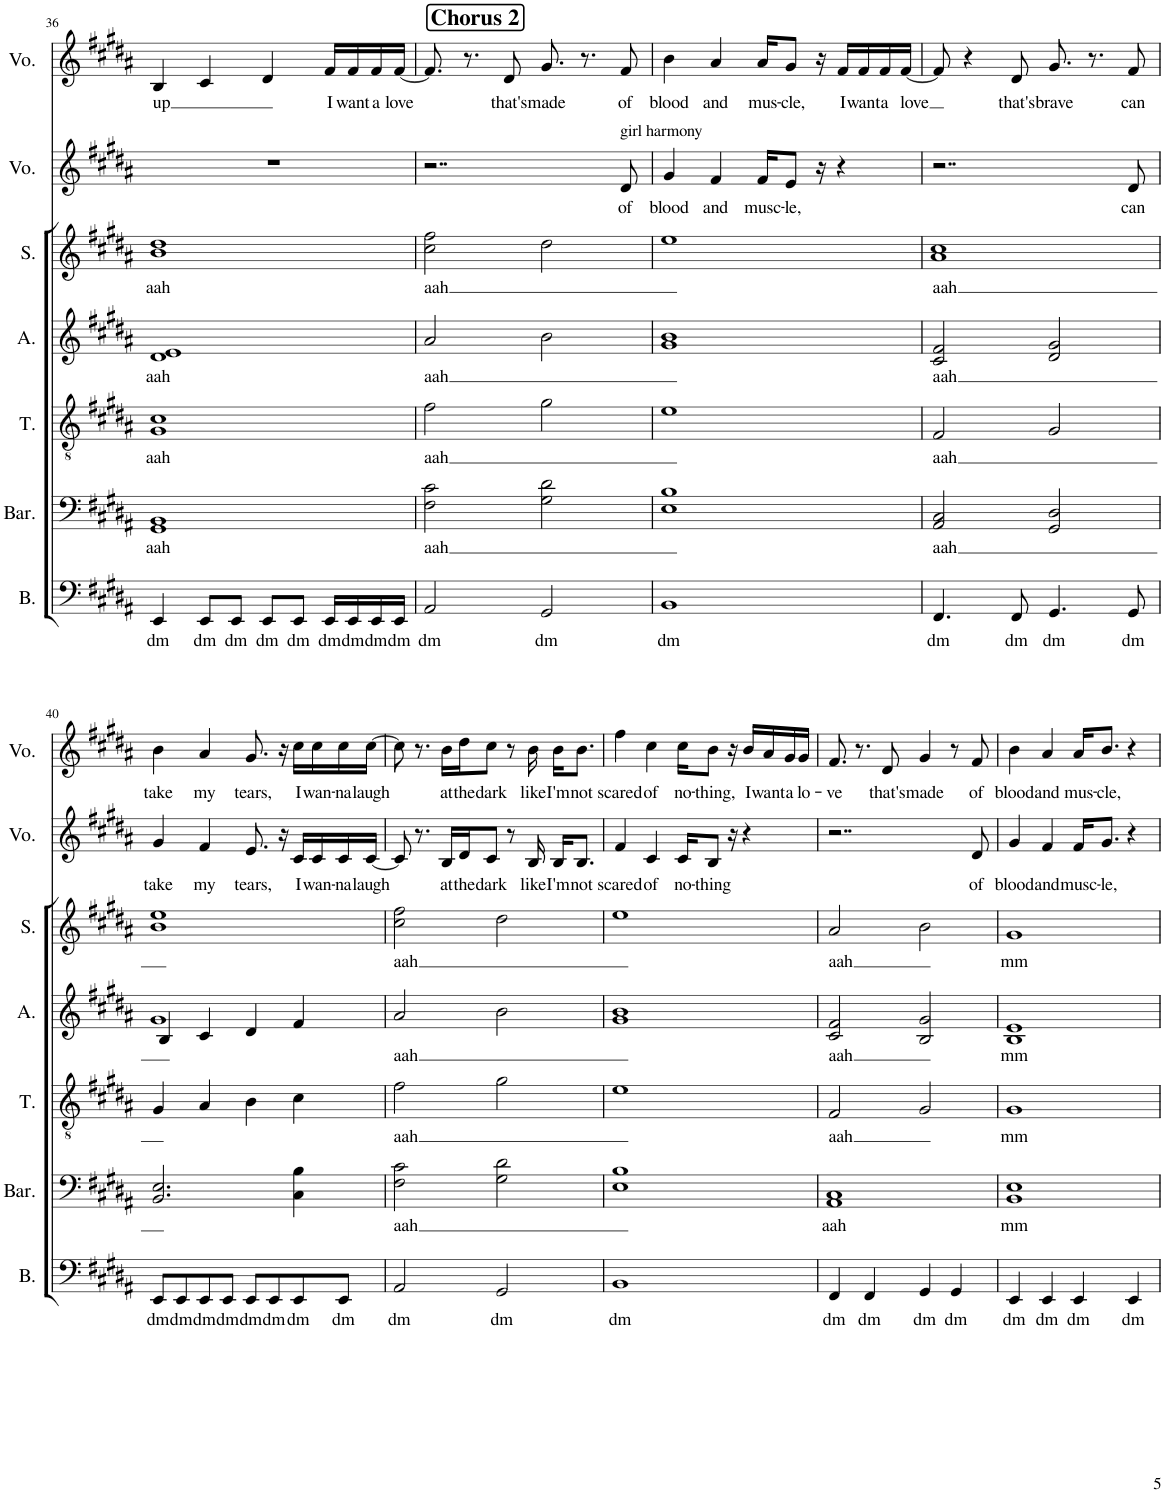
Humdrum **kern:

**kern	**text	**kern	**text	**kern	**text	**kern	**text	**kern	**text	**kern	**text	**kern	**text
*part7	*part7	*part6	*part6	*part5	*part5	*part4	*part4	*part3	*part3	*part2	*part2	*part1	*part1
*staff7	*staff7	*staff6	*staff6	*staff5	*staff5	*staff4	*staff4	*staff3	*staff3	*staff2	*staff2	*staff1	*staff1
*I"Bass	*	*I"Baritone	*	*I"Tenor	*	*I"Alto	*	*I"Soprano	*	*I"Voice	*	*I"Voice	*
*I'B.	*	*I'Bar.	*	*I'T.	*	*I'A.	*	*I'S.	*	*I'Vo.	*	*I'Vo.	*
!!LO:PB:g=z
*clefF4	*	*clefF4	*	*clefGv2	*	*clefG2	*	*clefG2	*	*clefG2	*	*clefG2	*
*k[f#c#g#d#a#]	*	*k[f#c#g#d#a#]	*	*k[f#c#g#d#a#]	*	*k[f#c#g#d#a#]	*	*k[f#c#g#d#a#]	*	*k[f#c#g#d#a#]	*	*k[f#c#g#d#a#]	*
*M4/4	*	*M4/4	*	*M4/4	*	*M4/4	*	*M4/4	*	*M4/4	*	*M4/4	*
=36	=36	=36	=36	=36	=36	=36	=36	=36	=36	=36	=36	=36	=36
!	!LO:LY:b	!	!LO:LY:b	!	!LO:LY:b	!	!LO:LY:b	!	!LO:LY:b	!	!	!	!LO:LY:b
4EE/	dm	1GG# 1BB	aah	1G# 1c#	aah	1d# 1e	aah	1b 1dd#	aah	1r	.	4B/	up
!	!LO:LY:b	!	!	!	!	!	!	!	!	!	!	!	!
8EE/L	dm	.	.	.	.	.	.	.	.	.	.	4c#/	.
!	!LO:LY:b	!	!	!	!	!	!	!	!	!	!	!	!
8EE/J	dm	.	.	.	.	.	.	.	.	.	.	.	.
!	!LO:LY:b	!	!	!	!	!	!	!	!	!	!	!	!
8EE/L	dm	.	.	.	.	.	.	.	.	.	.	4d#/	.
!	!LO:LY:b	!	!	!	!	!	!	!	!	!	!	!	!
8EE/J	dm	.	.	.	.	.	.	.	.	.	.	.	.
!	!LO:LY:b	!	!	!	!	!	!	!	!	!	!	!	!LO:LY:b
16EE/LL	dm	.	.	.	.	.	.	.	.	.	.	16f#/LL	I
!	!LO:LY:b	!	!	!	!	!	!	!	!	!	!	!	!LO:LY:b
16EE/	dm	.	.	.	.	.	.	.	.	.	.	16f#/	want
!	!LO:LY:b	!	!	!	!	!	!	!	!	!	!	!	!LO:LY:b
16EE/	dm	.	.	.	.	.	.	.	.	.	.	16f#/	a
!	!LO:LY:b	!	!	!	!	!	!	!	!	!	!	!	!LO:LY:b
16EE/JJ	dm	.	.	.	.	.	.	.	.	.	.	[16f#/JJ	love
!!LO:REH:place=s1:a:B:cj:fs=14:t=Chorus 2
=37	=37	=37	=37	=37	=37	=37	=37	=37	=37	=37	=37	=37	=37
!	!LO:LY:b	!	!LO:LY:b	!	!LO:LY:b	!	!LO:LY:b	!	!LO:LY:b	!	!	!	!
2AA#/	dm	2F#\ 2c#\	aah	2f#\	aah	2a#/	aah	2cc#\ 2ff#\	aah	2..r	.	8.f#/]	.
.	.	.	.	.	.	.	.	.	.	.	.	8.r	.
!	!	!	!	!	!	!	!	!	!	!	!	!	!LO:LY:b
.	.	.	.	.	.	.	.	.	.	.	.	8d#/	that's
!	!LO:LY:b	!	!	!	!	!	!	!	!	!	!	!	!LO:LY:b
2GG#/	dm	2G#\ 2d#\	.	2g#\	.	2b\	.	2dd#\	.	.	.	8.g#/	made
.	.	.	.	.	.	.	.	.	.	.	.	8.r	.
!	!	!	!	!	!	!	!	!	!	!LO:TX:a:t=girl harmony	!	!	!
!	!	!	!	!	!	!	!	!	!	!	!LO:LY:b	!	!LO:LY:b
.	.	.	.	.	.	.	.	.	.	8d#/	of	8f#/	of
=38	=38	=38	=38	=38	=38	=38	=38	=38	=38	=38	=38	=38	=38
!	!LO:LY:b	!	!	!	!	!	!	!	!	!	!LO:LY:b	!	!LO:LY:b
1BB	dm	1E 1B	.	1e	.	1g# 1b	.	1ee	.	4g#/	blood	4b\	blood
!	!	!	!	!	!	!	!	!	!	!	!LO:LY:b	!	!LO:LY:b
.	.	.	.	.	.	.	.	.	.	4f#/	and	4a#/	and
!	!	!	!	!	!	!	!	!	!	!	!LO:LY:b	!	!LO:LY:b
.	.	.	.	.	.	.	.	.	.	16f#/KL	musc-	16a#/KL	mus-
!	!	!	!	!	!	!	!	!	!	!	!LO:LY:b	!	!LO:LY:b
.	.	.	.	.	.	.	.	.	.	8e/J	-le,	8g#/J	-cle,
.	.	.	.	.	.	.	.	.	.	16r	.	16r	.
!	!	!	!	!	!	!	!	!	!	!	!	!	!LO:LY:b
.	.	.	.	.	.	.	.	.	.	4r	.	16f#/LL	I
!	!	!	!	!	!	!	!	!	!	!	!	!	!LO:LY:b
.	.	.	.	.	.	.	.	.	.	.	.	16f#/	want
!	!	!	!	!	!	!	!	!	!	!	!	!	!LO:LY:b
.	.	.	.	.	.	.	.	.	.	.	.	16f#/	a
!	!	!	!	!	!	!	!	!	!	!	!	!	!LO:LY:b
.	.	.	.	.	.	.	.	.	.	.	.	[16f#/JJ	love
=39	=39	=39	=39	=39	=39	=39	=39	=39	=39	=39	=39	=39	=39
!	!LO:LY:b	!	!LO:LY:b	!	!LO:LY:b	!	!LO:LY:b	!	!LO:LY:b	!	!	!	!
4.FF#/	dm	2AA#/ 2C#/	aah	2F#/	aah	2c#/ 2f#/	aah	1a# 1cc#	aah	2..r	.	8f#/]	.
.	.	.	.	.	.	.	.	.	.	.	.	4r	.
!	!LO:LY:b	!	!	!	!	!	!	!	!	!	!	!	!LO:LY:b
8FF#/	dm	.	.	.	.	.	.	.	.	.	.	8d#/	that's
!	!LO:LY:b	!	!	!	!	!	!	!	!	!	!	!	!LO:LY:b
4.GG#/	dm	2GG#/ 2D#/	.	2G#/	.	2d#/ 2g#/	.	.	.	.	.	8.g#/	brave
.	.	.	.	.	.	.	.	.	.	.	.	8.r	.
!	!LO:LY:b	!	!	!	!	!	!	!	!	!	!LO:LY:b	!	!LO:LY:b
8GG#/	dm	.	.	.	.	.	.	.	.	8d#/	can	8f#/	can
!!LO:LB:g=z
=40	=40	=40	=40	=40	=40	=40	=40	=40	=40	=40	=40	=40	=40
!	!LO:LY:b	!	!	!	!	!	!	!	!	!	!LO:LY:b	!	!LO:LY:b
*	*	*	*	*	*	*^	*	*	*	*	*	*	*
8EE/L	dm	2.BB/ 2.E/	.	4G#/	.	4B/	1g#	.	1b 1ee	.	4g#/	take	4b\	take
!	!LO:LY:b	!	!	!	!	!	!	!	!	!	!	!	!	!
8EE/	dm	.	.	.	.	.	.	.	.	.	.	.	.	.
!	!LO:LY:b	!	!	!	!	!	!	!	!	!	!	!LO:LY:b	!	!LO:LY:b
8EE/	dm	.	.	4A#/	.	4c#/	.	.	.	.	4f#/	my	4a#/	my
!	!LO:LY:b	!	!	!	!	!	!	!	!	!	!	!	!	!
8EE/J	dm	.	.	.	.	.	.	.	.	.	.	.	.	.
!	!LO:LY:b	!	!	!	!	!	!	!	!	!	!	!LO:LY:b	!	!LO:LY:b
8EE/L	dm	.	.	4B\	.	4d#/	.	.	.	.	8.e/	tears,	8.g#/	tears,
!	!LO:LY:b	!	!	!	!	!	!	!	!	!	!	!	!	!
8EE/	dm	.	.	.	.	.	.	.	.	.	.	.	.	.
.	.	.	.	.	.	.	.	.	.	.	16r	.	16r	.
!	!LO:LY:b	!	!	!	!	!	!	!	!	!	!	!LO:LY:b	!	!LO:LY:b
8EE/	dm	4C#\ 4B\	.	4c#\	.	4f#/	.	.	.	.	16c#/LL	I	16cc#\LL	I
!	!	!	!	!	!	!	!	!	!	!	!	!LO:LY:b	!	!LO:LY:b
.	.	.	.	.	.	.	.	.	.	.	16c#/	wan-	16cc#\	wan-
!	!LO:LY:b	!	!	!	!	!	!	!	!	!	!	!LO:LY:b	!	!LO:LY:b
8EE/J	dm	.	.	.	.	.	.	.	.	.	16c#/	-na	16cc#\	-na
!	!	!	!	!	!	!	!	!	!	!	!	!LO:LY:b	!	!LO:LY:b
.	.	.	.	.	.	.	.	.	.	.	[16c#/JJ	laugh	[16cc#\JJ	laugh
*	*	*	*	*	*	*v	*v	*	*	*	*	*	*	*
=41	=41	=41	=41	=41	=41	=41	=41	=41	=41	=41	=41	=41	=41
!	!LO:LY:b	!	!LO:LY:b	!	!LO:LY:b	!	!LO:LY:b	!	!LO:LY:b	!	!	!	!
2AA#/	dm	2F#\ 2c#\	aah	2f#\	aah	2a#/	aah	2cc#\ 2ff#\	aah	8c#/]	.	8cc#\]	.
.	.	.	.	.	.	.	.	.	.	8.r	.	8.r	.
!	!	!	!	!	!	!	!	!	!	!	!LO:LY:b	!	!LO:LY:b
.	.	.	.	.	.	.	.	.	.	16B/LL	at	16b\LL	at
!	!	!	!	!	!	!	!	!	!	!	!LO:LY:b	!	!LO:LY:b
.	.	.	.	.	.	.	.	.	.	16d#/J	the	16dd#\J	the
!	!	!	!	!	!	!	!	!	!	!	!LO:LY:b	!	!LO:LY:b
.	.	.	.	.	.	.	.	.	.	8c#/J	dark	8cc#\J	dark
!	!LO:LY:b	!	!	!	!	!	!	!	!	!	!	!	!
2GG#/	dm	2G#\ 2d#\	.	2g#\	.	2b\	.	2dd#\	.	.	.	.	.
.	.	.	.	.	.	.	.	.	.	8r	.	8r	.
!	!	!	!	!	!	!	!	!	!	!	!LO:LY:b	!	!LO:LY:b
.	.	.	.	.	.	.	.	.	.	16B/	like	16b\	like
!	!	!	!	!	!	!	!	!	!	!	!LO:LY:b	!	!LO:LY:b
.	.	.	.	.	.	.	.	.	.	16B/KL	I'm	16b\KL	I'm
!	!	!	!	!	!	!	!	!	!	!	!LO:LY:b	!	!LO:LY:b
.	.	.	.	.	.	.	.	.	.	8.B/J	not	8.b\J	not
=42	=42	=42	=42	=42	=42	=42	=42	=42	=42	=42	=42	=42	=42
!	!LO:LY:b	!	!	!	!	!	!	!	!	!	!LO:LY:b	!	!LO:LY:b
1BB	dm	1E 1B	.	1e	.	1g# 1b	.	1ee	.	4f#/	scared	4ff#\	scared
!	!	!	!	!	!	!	!	!	!	!	!LO:LY:b	!	!LO:LY:b
.	.	.	.	.	.	.	.	.	.	4c#/	of	4cc#\	of
!	!	!	!	!	!	!	!	!	!	!	!LO:LY:b	!	!LO:LY:b
.	.	.	.	.	.	.	.	.	.	16c#/KL	no-	16cc#\KL	no-
!	!	!	!	!	!	!	!	!	!	!	!LO:LY:b	!	!LO:LY:b
.	.	.	.	.	.	.	.	.	.	8B/J	-thing	8b\J	-thing,
.	.	.	.	.	.	.	.	.	.	16r	.	16r	.
!	!	!	!	!	!	!	!	!	!	!	!	!	!LO:LY:b
.	.	.	.	.	.	.	.	.	.	4r	.	16b/LL	I
!	!	!	!	!	!	!	!	!	!	!	!	!	!LO:LY:b
.	.	.	.	.	.	.	.	.	.	.	.	16a#/	want
!	!	!	!	!	!	!	!	!	!	!	!	!	!LO:LY:b
.	.	.	.	.	.	.	.	.	.	.	.	16g#/	a
!	!	!	!	!	!	!	!	!	!	!	!	!	!LO:LY:b
.	.	.	.	.	.	.	.	.	.	.	.	16g#/JJ	lo-
=43	=43	=43	=43	=43	=43	=43	=43	=43	=43	=43	=43	=43	=43
!	!LO:LY:b	!	!LO:LY:b	!	!LO:LY:b	!	!LO:LY:b	!	!LO:LY:b	!	!	!	!LO:LY:b
4FF#/	dm	1AA# 1C#	aah	2F#/	aah	2c#/ 2f#/	aah	2a#/	aah	2..r	.	8.f#/	-ve
.	.	.	.	.	.	.	.	.	.	.	.	8.r	.
!	!LO:LY:b	!	!	!	!	!	!	!	!	!	!	!	!
4FF#/	dm	.	.	.	.	.	.	.	.	.	.	.	.
!	!	!	!	!	!	!	!	!	!	!	!	!	!LO:LY:b
.	.	.	.	.	.	.	.	.	.	.	.	8d#/	that's
!	!LO:LY:b	!	!	!	!	!	!	!	!	!	!	!	!LO:LY:b
4GG#/	dm	.	.	2G#/	.	2B/ 2g#/	.	2b\	.	.	.	4g#/	made
!	!LO:LY:b	!	!	!	!	!	!	!	!	!	!	!	!
4GG#/	dm	.	.	.	.	.	.	.	.	.	.	8r	.
!	!	!	!	!	!	!	!	!	!	!	!LO:LY:b	!	!LO:LY:b
.	.	.	.	.	.	.	.	.	.	8d#/	of	8f#/	of
=44	=44	=44	=44	=44	=44	=44	=44	=44	=44	=44	=44	=44	=44
!	!LO:LY:b	!	!LO:LY:b	!	!LO:LY:b	!	!LO:LY:b	!	!LO:LY:b	!	!LO:LY:b	!	!LO:LY:b
4EE/	dm	1BB 1E	mm	1G#	mm	1B 1e	mm	1g#	mm	4g#/	blood	4b\	blood
!	!LO:LY:b	!	!	!	!	!	!	!	!	!	!LO:LY:b	!	!LO:LY:b
4EE/	dm	.	.	.	.	.	.	.	.	4f#/	and	4a#/	and
!	!LO:LY:b	!	!	!	!	!	!	!	!	!	!LO:LY:b	!	!LO:LY:b
4EE/	dm	.	.	.	.	.	.	.	.	16f#/KL	musc-	16a#/KL	mus-
!	!	!	!	!	!	!	!	!	!	!	!LO:LY:b	!	!LO:LY:b
.	.	.	.	.	.	.	.	.	.	8.g#/J	-le,	8.b/J	-cle,
!	!LO:LY:b	!	!	!	!	!	!	!	!	!	!	!	!
4EE/	dm	.	.	.	.	.	.	.	.	4r	.	4r	.
=	=	=	=	=	=	=	=	=	=	=	=	=	=
*-	*-	*-	*-	*-	*-	*-	*-	*-	*-	*-	*-	*-	*-
